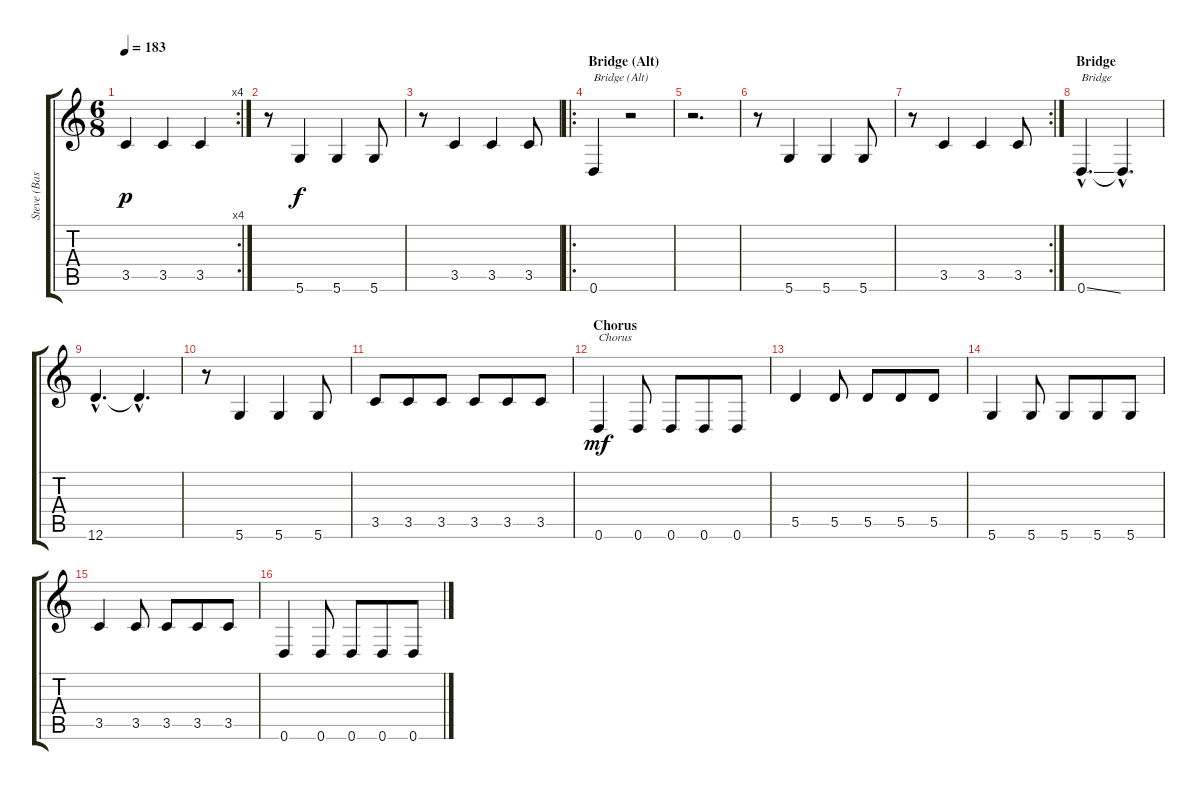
\track ("Steve (Bass)" "Steve (Bas") {instrument acousticbass}
\staff {score tabs}
\tuning (E4 B3 G3 D3 A2 D2) {hide}
\rc 4
\ts (6 8)
\tempo 183
\clef g2
\ks c
3.5.4{dy p} 3.5.4 3.5.4 |
r.8 5.6.4{dy f} 5.6.4 5.6.8 |
r.8 3.5.4 3.5.4 3.5.8 |
\ro
\section ("" "Bridge (Alt)")
0.6.4{txt "Bridge (Alt)"} r.2 |
r.2{d} |
r.8 5.6.4 5.6.4 5.6.8 |
\rc 2
r.8 3.5.4 3.5.4 3.5.8 |
\section ("" "Bridge")
0.6{ss hac}.4{d txt "Bridge"} 0.6{hac t}.4{d} |
12.6{hac}.4{d} 12.6{hac t}.4{d} |
r.8 5.6.4 5.6.4 5.6.8 |
3.5.8 3.5.8 3.5.8 3.5.8 3.5.8 3.5.8 |
\section ("" "Chorus")
0.6.4{txt "Chorus" dy mf} 0.6.8 0.6.8 0.6.8 0.6.8 |
5.5.4 5.5.8 5.5.8 5.5.8 5.5.8 |
5.6.4 5.6.8 5.6.8 5.6.8 5.6.8 |
3.5.4 3.5.8 3.5.8 3.5.8 3.5.8 |
0.6.4 0.6.8 0.6.8 0.6.8 0.6.8
